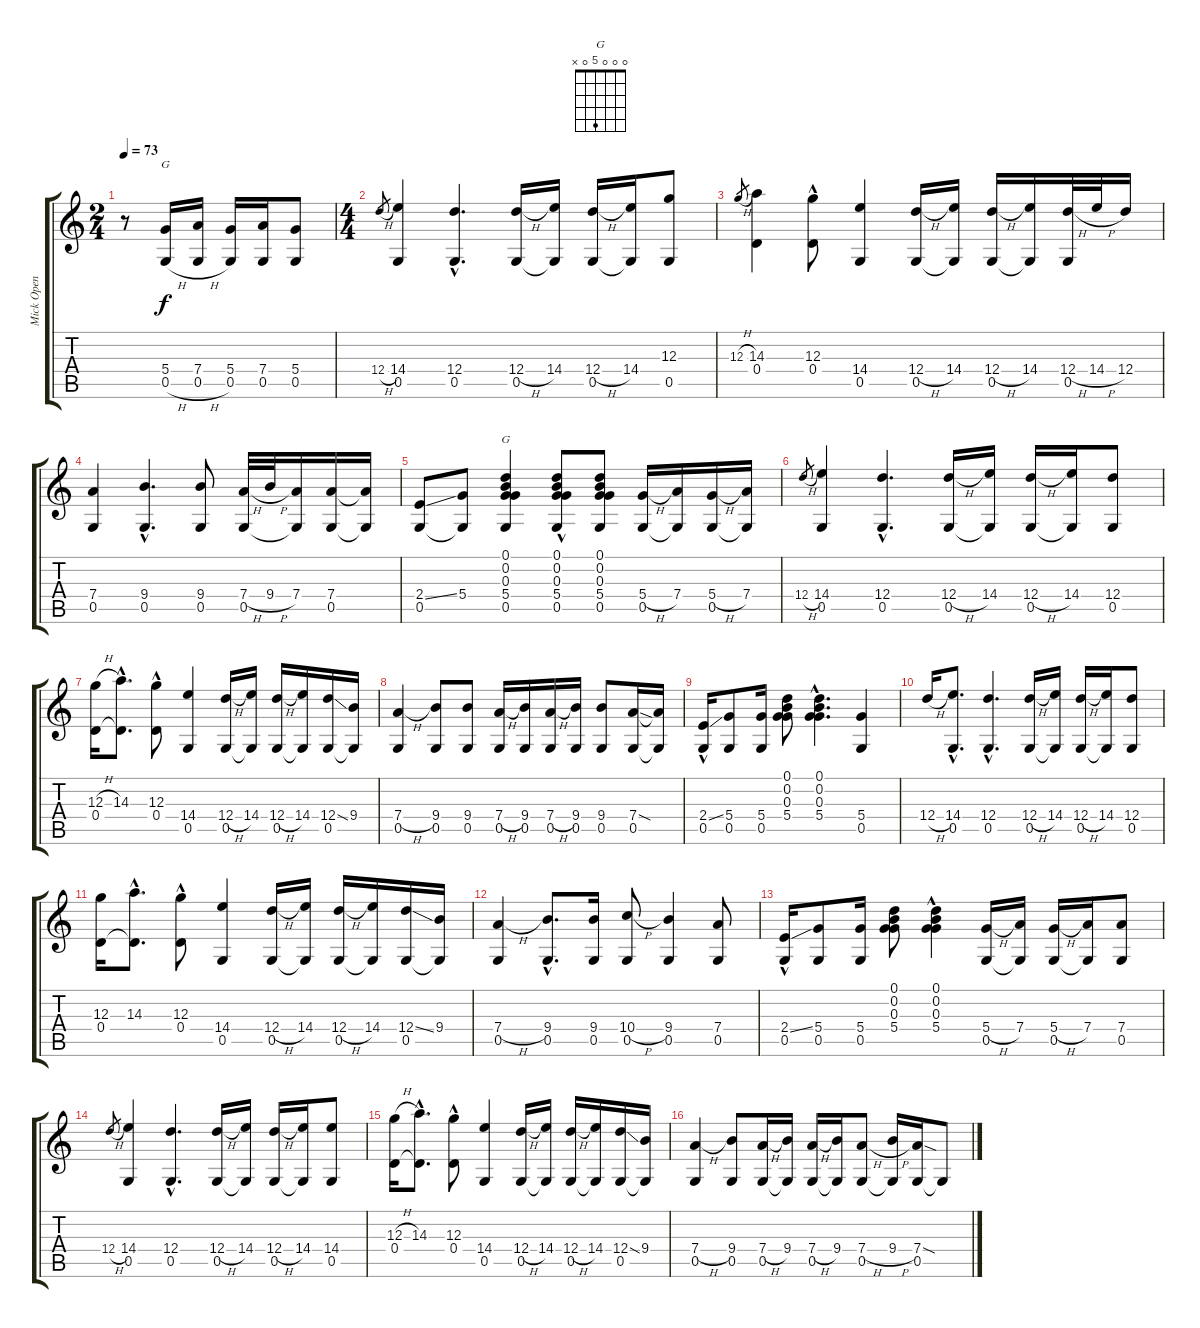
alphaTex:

\track ("Mick Open G" "Mick Open ") {instrument acousticguitarsteel}
\staff {score tabs}
\tuning (D4 B3 G3 D3 G2 D2) {hide}
\chord ("G" x x x x x x)
\chord ("G" 0 0 0 5 0 x)
\ts (2 4)
\tempo 73
\clef g2
\ks c
r.8{dy f instrument acousticguitarsteel} (5.4 0.5{h}).16{ch "G"} (7.4 0.5{h}).16 (5.4 0.5).16 (7.4 0.5).16 (5.4 0.5).8 |
\ts (4 4)
12.4{h}.8{gr} (14.4 0.5).4 (12.4{hac} 0.5{hac}).4{d} (12.4{h} 0.5).16 (14.4 0.5{t}).16 (12.4{h} 0.5).16 (14.4 0.5{t}).16 (12.3 0.5).8 |
12.3{h}.8{gr} (14.3 0.4).4 (12.3 0.4{hac}).8 (14.4 0.5).4 (12.4{h} 0.5).16 (14.4 0.5{t}).16 (12.4{h} 0.5).16 (14.4 0.5{t}).16 (12.4{h} 0.5).32 14.4{h}.32 12.4.16 |
(7.4 0.5).4 (9.4{hac} 0.5{hac}).4{d} (9.4 0.5).8 (7.4{h} 0.5).32 9.4{h}.32 (7.4 0.5{t}).16 (7.4 0.5).16 (7.4{t} 0.5{t}).16 |
(2.4{ss} 0.5).8 (5.4 0.5{t}).8 (0.1 0.2 0.3 5.4 0.5).4{ch "G"} (0.1 0.2{hac} 0.3{hac} 5.4 0.5).8 (0.1 0.2 0.3 5.4 0.5).8 (5.4{h} 0.5).16 (7.4 0.5{t}).16 (5.4{h} 0.5).16 (7.4 0.5{t}).16 |
12.4{h}.8{gr} (14.4 0.5).4 (12.4{hac} 0.5{hac}).4{d} (12.4{h} 0.5).16 (14.4 0.5{t}).16 (12.4{h} 0.5).16 (14.4 0.5{t}).16 (12.4 0.5).8 |
(12.3{h} 0.4).16 (14.3 0.4{hac t}).8{d} (12.3 0.4{hac}).8 (14.4 0.5).4 (12.4{h} 0.5).16 (14.4 0.5{t}).16 (12.4{h} 0.5).16 (14.4 0.5{t}).16 (12.4{ss} 0.5).16 (9.4 0.5{t}).16 |
(7.4{h} 0.5).4 (9.4 0.5).8 (9.4 0.5).8 (7.4{h} 0.5).16 (9.4 0.5).16 (7.4{h} 0.5).16 (9.4 0.5).16 (9.4 0.5).8 (7.4{sod} 0.5).16 (7.4{t} 0.5{t}).16 |
(2.4{ss} 0.5{hac}).16 (5.4 0.5).8 (5.4 0.5).16 (0.1 0.2 0.3 5.4).8 (0.1{hac} 0.2{hac} 0.3{hac} 5.4{hac}).4{d} (5.4 0.5).4 |
12.4{h}.16 (14.4{hac} 0.5{hac}).8{d} (12.4{hac} 0.5{hac}).4{d} (12.4{h} 0.5).16 (14.4 0.5{t}).16 (12.4{h} 0.5).16 (14.4 0.5{t}).16 (12.4 0.5).8 |
(12.3 0.4).16 (14.3 0.4{hac t}).8{d} (12.3 0.4{hac}).8 (14.4 0.5).4 (12.4{h} 0.5).16 (14.4 0.5{t}).16 (12.4{h} 0.5).16 (14.4 0.5{t}).16 (12.4{ss} 0.5).16 (9.4 0.5{t}).16 |
(7.4{h} 0.5).4 (9.4{hac} 0.5{hac}).8{d} (9.4 0.5).16 (10.4{h} 0.5).8 (9.4 0.5).4 (7.4 0.5).8 |
(2.4{ss} 0.5{hac}).16 (5.4 0.5).8 (5.4 0.5).16 (0.1 0.2 0.3 5.4).8 (0.1 0.2{hac} 0.3{hac} 5.4).4 (5.4{h} 0.5).16 (7.4 0.5{t}).16 (5.4{h} 0.5).16 (7.4 0.5{t}).16 (7.4 0.5).8 |
12.4{h}.8{gr} (14.4 0.5).4 (12.4{hac} 0.5{hac}).4{d} (12.4{h} 0.5).16 (14.4 0.5{t}).16 (12.4{h} 0.5).16 (14.4 0.5{t}).16 (14.4 0.5).8 |
(12.3{h} 0.4).16 (14.3 0.4{hac t}).8{d} (12.3 0.4{hac}).8 (14.4 0.5).4 (12.4{h} 0.5).16 (14.4 0.5{t}).16 (12.4{h} 0.5).16 (14.4 0.5{t}).16 (12.4{ss} 0.5).16 (9.4 0.5{t}).16 |
(7.4{h} 0.5).4 (9.4 0.5).8 (7.4{h} 0.5).16 (9.4 0.5{t}).16 (7.4{h} 0.5).16 (9.4 0.5{t}).16 (7.4{h} 0.5).8 (9.4{h} 0.5{t}).16 (7.4{sod} 0.5).16 0.5{t}.8
